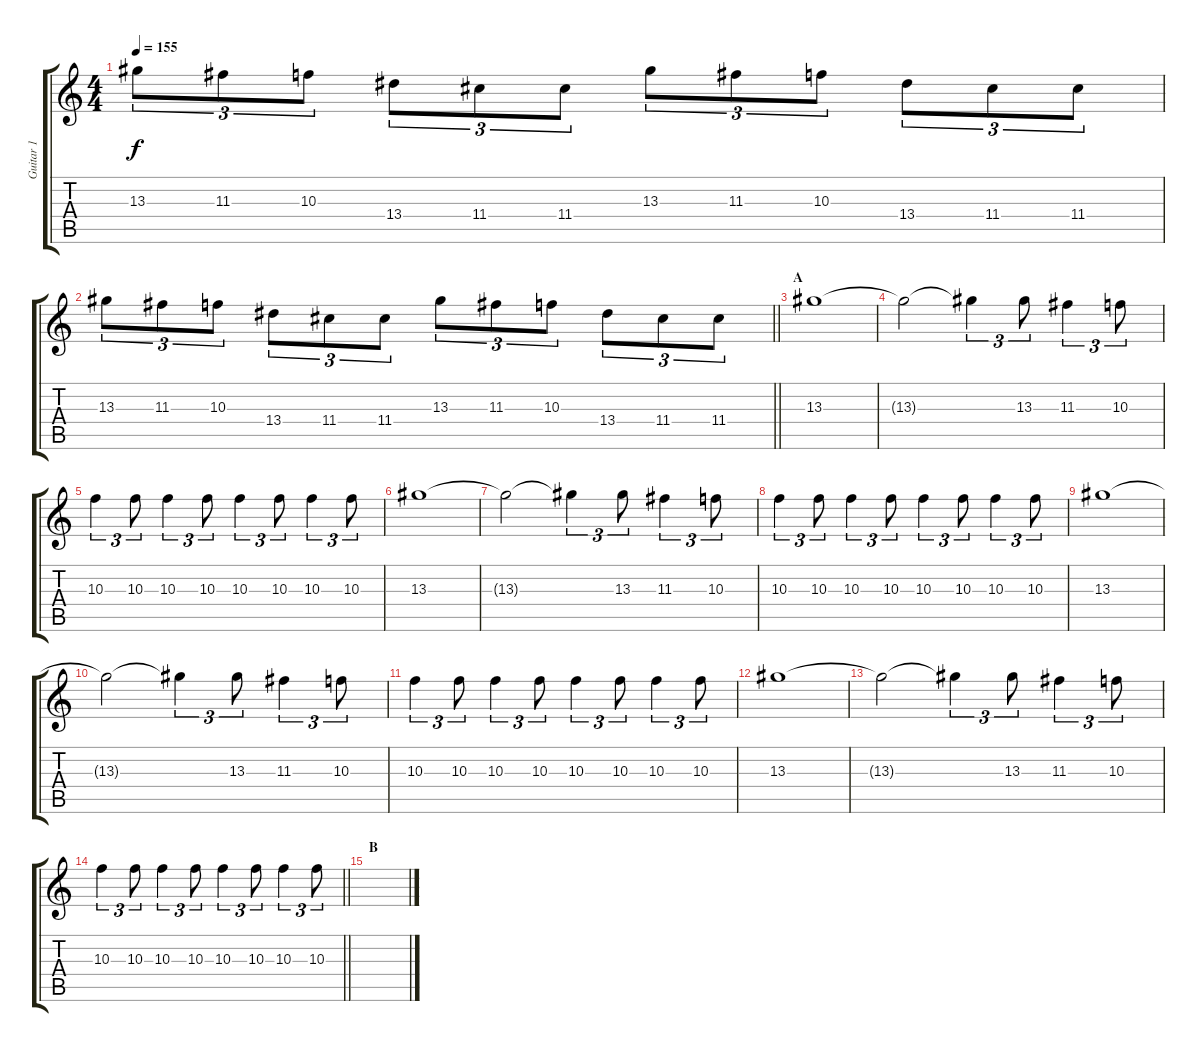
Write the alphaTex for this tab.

\track ("Guitar 1" "Guitar 1") {instrument electricguitarclean}
\staff {score tabs}
\tuning (E4 B3 G3 D3 A2 E2) {hide}
\ts (4 4)
\tempo 155
\clef g2
\ks c
13.3.8{tu (3 2) dy f} 11.3.8{tu (3 2)} 10.3.8{tu (3 2)} 13.4.8{tu (3 2)} 11.4.8{tu (3 2)} 11.4.8{tu (3 2)} 13.3.8{tu (3 2)} 11.3.8{tu (3 2)} 10.3.8{tu (3 2)} 13.4.8{tu (3 2)} 11.4.8{tu (3 2)} 11.4.8{tu (3 2)} |
\barLineRight lightlight
13.3.8{tu (3 2)} 11.3.8{tu (3 2)} 10.3.8{tu (3 2)} 13.4.8{tu (3 2)} 11.4.8{tu (3 2)} 11.4.8{tu (3 2)} 13.3.8{tu (3 2)} 11.3.8{tu (3 2)} 10.3.8{tu (3 2)} 13.4.8{tu (3 2)} 11.4.8{tu (3 2)} 11.4.8{tu (3 2)} |
\section ("" "A")
13.3.1 |
13.3{t}.2 13.3{t}.4{tu (3 2)} 13.3.8{tu (3 2)} 11.3.4{tu (3 2)} 10.3.8{tu (3 2)} |
10.3.4{tu (3 2)} 10.3.8{tu (3 2)} 10.3.4{tu (3 2)} 10.3.8{tu (3 2)} 10.3.4{tu (3 2)} 10.3.8{tu (3 2)} 10.3.4{tu (3 2)} 10.3.8{tu (3 2)} |
13.3.1 |
13.3{t}.2 13.3{t}.4{tu (3 2)} 13.3.8{tu (3 2)} 11.3.4{tu (3 2)} 10.3.8{tu (3 2)} |
10.3.4{tu (3 2)} 10.3.8{tu (3 2)} 10.3.4{tu (3 2)} 10.3.8{tu (3 2)} 10.3.4{tu (3 2)} 10.3.8{tu (3 2)} 10.3.4{tu (3 2)} 10.3.8{tu (3 2)} |
13.3.1 |
13.3{t}.2 13.3{t}.4{tu (3 2)} 13.3.8{tu (3 2)} 11.3.4{tu (3 2)} 10.3.8{tu (3 2)} |
10.3.4{tu (3 2)} 10.3.8{tu (3 2)} 10.3.4{tu (3 2)} 10.3.8{tu (3 2)} 10.3.4{tu (3 2)} 10.3.8{tu (3 2)} 10.3.4{tu (3 2)} 10.3.8{tu (3 2)} |
13.3.1 |
13.3{t}.2 13.3{t}.4{tu (3 2)} 13.3.8{tu (3 2)} 11.3.4{tu (3 2)} 10.3.8{tu (3 2)} |
\barLineRight lightlight
10.3.4{tu (3 2)} 10.3.8{tu (3 2)} 10.3.4{tu (3 2)} 10.3.8{tu (3 2)} 10.3.4{tu (3 2)} 10.3.8{tu (3 2)} 10.3.4{tu (3 2)} 10.3.8{tu (3 2)} |
\section ("" "B")
